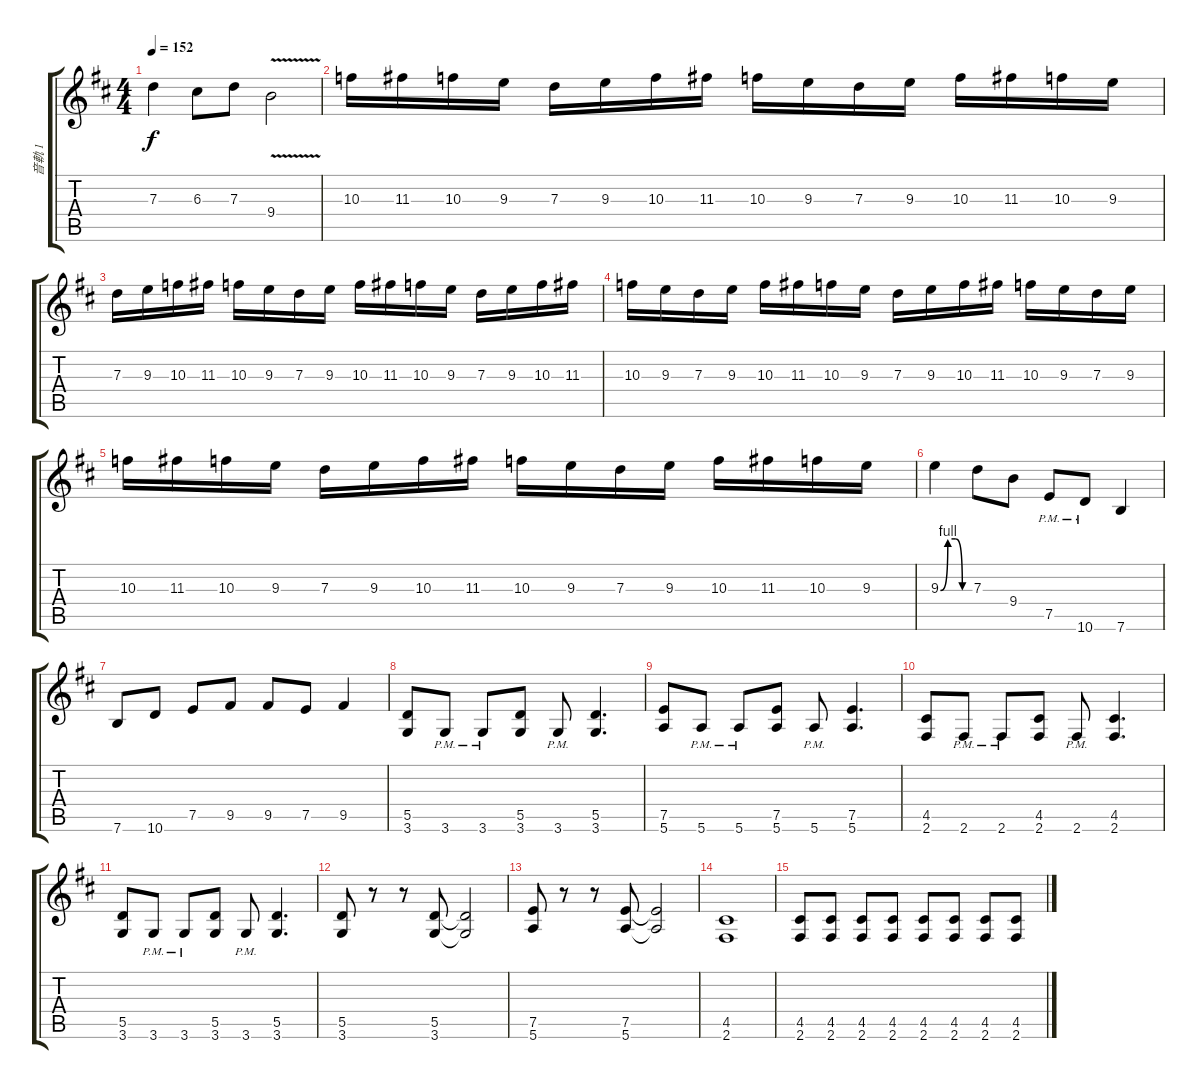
\track ("音軌 1" "音軌 1") {instrument overdrivenguitar}
\staff {score tabs}
\tuning (E4 B3 G3 D3 A2 E2) {hide}
\ts (4 4)
\tempo 152
\clef g2
\ks bminor
7.3.4{dy f} 6.3.8 7.3.8 9.4{v}.2 |
10.3.16 11.3.16 10.3.16 9.3.16 7.3.16 9.3.16 10.3.16 11.3.16 10.3.16 9.3.16 7.3.16 9.3.16 10.3.16 11.3.16 10.3.16 9.3.16 |
7.3.16 9.3.16 10.3.16 11.3.16 10.3.16 9.3.16 7.3.16 9.3.16 10.3.16 11.3.16 10.3.16 9.3.16 7.3.16 9.3.16 10.3.16 11.3.16 |
10.3.16 9.3.16 7.3.16 9.3.16 10.3.16 11.3.16 10.3.16 9.3.16 7.3.16 9.3.16 10.3.16 11.3.16 10.3.16 9.3.16 7.3.16 9.3.16 |
10.3.16 11.3.16 10.3.16 9.3.16 7.3.16 9.3.16 10.3.16 11.3.16 10.3.16 9.3.16 7.3.16 9.3.16 10.3.16 11.3.16 10.3.16 9.3.16 |
9.3{be (custom 0 0 15 4 30 4 45 0 60 0)}.4 7.3.8 9.4.8 7.5{pm}.8 10.6{pm}.8 7.6.4 |
7.6.8 10.6.8 7.5.8 9.5.8 9.5.8 7.5.8 9.5.4 |
(5.5 3.6).8 3.6{pm}.8 3.6{pm}.8 (5.5 3.6).8 3.6{pm}.8 (5.5 3.6).4{d} |
(7.5 5.6).8 5.6{pm}.8 5.6{pm}.8 (7.5 5.6).8 5.6{pm}.8 (7.5 5.6).4{d} |
(4.5 2.6).8 2.6{pm}.8 2.6{pm}.8 (4.5 2.6).8 2.6{pm}.8 (4.5 2.6).4{d} |
(5.5 3.6).8 3.6{pm}.8 3.6{pm}.8 (5.5 3.6).8 3.6{pm}.8 (5.5 3.6).4{d} |
(5.5 3.6).8 r.8 r.8 (5.5 3.6).8 (5.5{t} 3.6{t}).2 |
(7.5 5.6).8 r.8 r.8 (7.5 5.6).8 (7.5{t} 5.6{t}).2 |
(4.5 2.6).1 |
(4.5 2.6).8 (4.5 2.6).8 (4.5 2.6).8 (4.5 2.6).8 (4.5 2.6).8 (4.5 2.6).8 (4.5 2.6).8 (4.5 2.6).8
